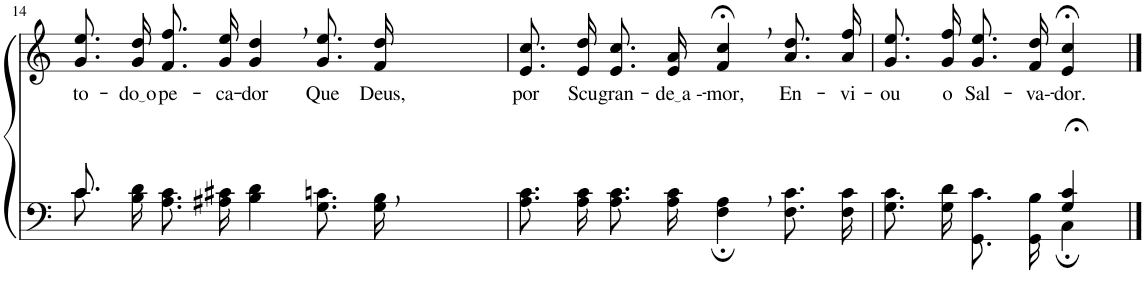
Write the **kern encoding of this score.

**kern	**kern	**text
*part2	*part1	*part1
*staff2	*staff1	*staff1
*I"Parte III e IV	*I"Parte I e II	*
!!LO:PB:g=z
*clefF4	*clefG2	*
*Trd1c2	*Trd1c2	*
*k[]	*k[]	*
*M4/4	*M4/4	*
=14	=14	=14
*^	*	*
!	!	!	!LO:LY:b
8.c/	8.c\L	8.g\ 8.ee\L	to-
!	!	!	!LO:LY:b
2ryy	16B\ 16d\Jk	16g\ 16dd\Jk	do o
!	!	!	!LO:LY:b
.	8.A\ 8.c\L	8.f\ 8.ff\L	pe-
!	!	!	!LO:LY:b
.	16A#X\ 16c#X\Jk	16g\ 16ee\Jk	-ca-
!	!	!	!LO:LY:b
.	4B\ 4d\	4g/, 4dd/,	-dor
4ryy	.	.	.
!	!	!	!LO:LY:b
.	8.G\ 8.cn\L	8.g\ 8.ee\L	Que
!	!	!	!LO:LY:b
16ryy	16G\ 16B\Jk	16f\ 16dd\Jk	Deus,
=15	=15	=15	=15
!	!	!	!LO:LY:b
*v	*v	*	*
8.A\ 8.c\L	8.e/ 8.cc/L	por
!	!	!LO:LY:b
16A\ 16c\Jk	16e/ 16dd/Jk	Scu
!	!	!LO:LY:b
8.A\ 8.c\L	8.e/ 8.cc/L	gran-
!	!	!LO:LY:b
16A\ 16c\Jk	16e/ 16a/Jk	de a -
!	!	!LO:LY:b
4F\;, 4A\;,	4f/;<, 4cc/;<,	-mor,
!	!	!LO:LY:b
8.F\ 8.c\L	8.a\ 8.dd\L	En-
!	!	!LO:LY:b
16F\ 16c\Jk	16a\ 16ff\Jk	-vi-
=16	=16	=16
*^	*	*
!	!	!	!LO:LY:b
2ryy	8.G\ 8.c\L	8.g\ 8.ee\L	-ou
!	!	!	!LO:LY:b
.	16G\ 16d\Jk	16g\ 16ff\Jk	o
!	!	!	!LO:LY:b
.	8.GG\ 8.c\L	8.g\ 8.ee\L	Sal-
!	!	!	!LO:LY:b
.	16GG\ 16B\Jk	16f\ 16dd\Jk	-va--
!	!	!	!LO:LY:b
4G/;< 4c/;<	4C;\	4e/;< 4cc/;<	-dor.
*v	*v	*	*
==	==	==
*-	*-	*-
